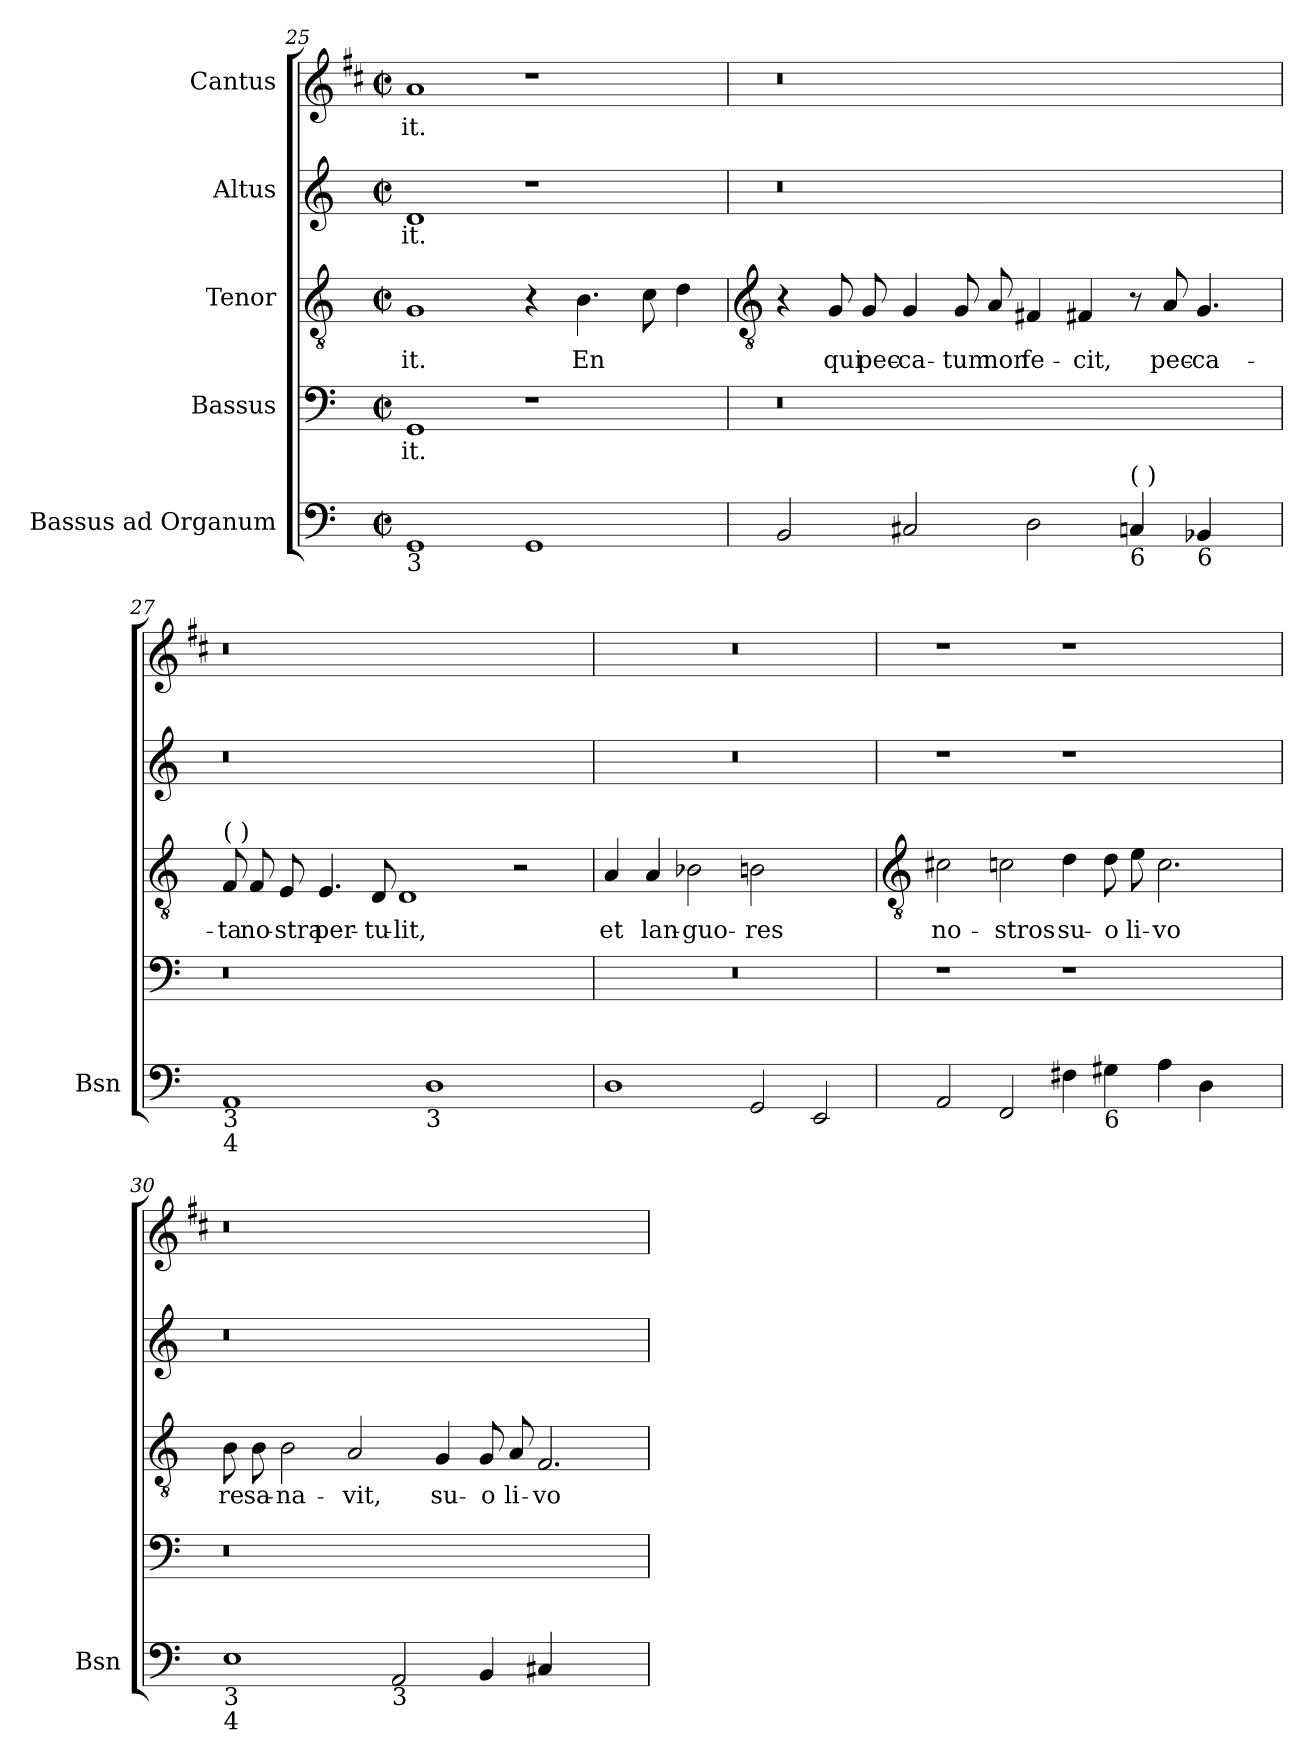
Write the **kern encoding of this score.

**kern	**kern	**text	**kern	**text	**kern	**text	**kern	**text
*part5	*part4	*part4	*part3	*part3	*part2	*part2	*part1	*part1
*staff5	*staff4	*staff4	*staff3	*staff3	*staff2	*staff2	*staff1	*staff1
*I"Bassus ad Organum	*I"Bassus	*	*I"Tenor	*	*I"Altus	*	*I"Cantus	*
*I'Bsn	*	*	*	*	*	*	*	*
*clefF4	*clefF4	*	*clefGv2	*	*clefG2	*	*clefG2	*
*	*	*	*	*	*	*	*ITrd1c2	*
*k[]	*k[]	*	*k[]	*	*k[]	*	*k[]	*
*C:	*C:	*	*C:	*	*C:	*	*C:	*
*M4/2	*M4/2	*	*M4/2	*	*M4/2	*	*M4/2	*
*met(c|)	*met(c|)	*	*met(c|)	*	*met(c|)	*	*met(c|)	*
=25	=25	=25	=25	=25	=25	=25	=25	=25
!LO:TX:b:t=3	!	!	!	!	!	!	!	!
!	!	!LO:LY:b	!	!LO:LY:b	!	!LO:LY:b	!	!LO:LY:b
1GG	1GG	-it.	1G	-it.	1d	-it.	1g	-it.
1GG	1r	.	4r	.	1r	.	1r	.
!	!	!	!	!LO:LY:b	!	!	!	!
.	.	.	4.B	En	.	.	.	.
.	.	.	8c	.	.	.	.	.
.	.	.	4d	.	.	.	.	.
!!LO:LB:g=z
=26	=26	=26	=26	=26	=26	=26	=26	=26
*	*	*	*clefGv2	*	*	*	*	*
2BB	0r	.	4r	.	0r	.	0r	.
!	!	!	!	!LO:LY:b	!	!	!	!
.	.	.	8G	qui	.	.	.	.
!	!	!	!	!LO:LY:b	!	!	!	!
.	.	.	8G	pec-	.	.	.	.
!	!	!	!	!LO:LY:b	!	!	!	!
2C#X	.	.	4G	-ca-	.	.	.	.
!	!	!	!	!LO:LY:b	!	!	!	!
.	.	.	8G	-tum	.	.	.	.
!	!	!	!	!LO:LY:b	!	!	!	!
.	.	.	8A	non	.	.	.	.
!	!	!	!	!LO:LY:b	!	!	!	!
2D	.	.	4F#X	fe-	.	.	.	.
!	!	!	!	!LO:LY:b	!	!	!	!
.	.	.	4F#X	-cit,	.	.	.	.
!LO:TX:a:t=(  )	!	!	!	!	!	!	!	!
!LO:TX:b:t=6	!	!	!	!	!	!	!	!
4C	.	.	8r	.	.	.	.	.
!	!	!	!	!LO:LY:b	!	!	!	!
.	.	.	8A	pec-	.	.	.	.
!LO:TX:b:t=6	!	!	!	!	!	!	!	!
!	!	!	!	!LO:LY:b	!	!	!	!
4BB-X	.	.	4.G	-ca-	.	.	.	.
8ryy	8ryy	.	.	.	8ryy	.	8ryy	.
=27	=27	=27	=27	=27	=27	=27	=27	=27
!	!	!	!LO:TX:a:t=(  )	!	!	!	!	!
!LO:TX:b:t=3	!	!	!	!	!	!	!	!
!LO:TX:b:t=4	!	!	!	!	!	!	!	!
!	!	!	!	!LO:LY:b	!	!	!	!
1AA	0r	.	8F	-ta	0r	.	0r	.
!	!	!	!	!LO:LY:b	!	!	!	!
.	.	.	8F	no-	.	.	.	.
!	!	!	!	!LO:LY:b	!	!	!	!
.	.	.	8E	-stra	.	.	.	.
!	!	!	!	!LO:LY:b	!	!	!	!
.	.	.	4.E	per-	.	.	.	.
!	!	!	!	!LO:LY:b	!	!	!	!
.	.	.	8D	-tu-	.	.	.	.
!	!	!	!	!LO:LY:b	!	!	!	!
.	.	.	1D	-lit,	.	.	.	.
!LO:TX:b:t=3	!	!	!	!	!	!	!	!
1D	.	.	.	.	.	.	.	.
.	.	.	2r	.	.	.	.	.
4.ryy	4.ryy	.	.	.	4.ryy	.	4.ryy	.
=28	=28	=28	=28	=28	=28	=28	=28	=28
!	!	!	!	!LO:LY:b	!	!	!	!
1D	0r	.	4A	et	0r	.	0r	.
!	!	!	!	!LO:LY:b	!	!	!	!
.	.	.	4A	lan-	.	.	.	.
!	!	!	!	!LO:LY:b	!	!	!	!
.	.	.	2B-X	-guo-	.	.	.	.
!	!	!	!	!LO:LY:b	!	!	!	!
2GG	.	.	2Bn	-res	.	.	.	.
2EE	.	.	2ryy	.	.	.	.	.
!!LO:LB:g=z
=29	=29	=29	=29	=29	=29	=29	=29	=29
*	*	*	*clefGv2	*	*	*	*	*
!	!	!	!	!LO:LY:b	!	!	!	!
2AA	1r	.	2c#X	no-	1r	.	1r	.
!	!	!	!	!LO:LY:b	!	!	!	!
2FF	.	.	2cn	-stros	.	.	.	.
!	!	!	!	!LO:LY:b	!	!	!	!
4F#X	1r	.	4d	su-	1r	.	1r	.
!LO:TX:b:t=6	!	!	!	!	!	!	!	!
!	!	!	!	!LO:LY:b	!	!	!	!
4G#X	.	.	8d	-o	.	.	.	.
!	!	!	!	!LO:LY:b	!	!	!	!
.	.	.	8e	li-	.	.	.	.
!	!	!	!	!LO:LY:b	!	!	!	!
4A	.	.	2.c	-vo	.	.	.	.
4D	.	.	.	.	.	.	.	.
4ryy	4ryy	.	.	.	4ryy	.	4ryy	.
=30	=30	=30	=30	=30	=30	=30	=30	=30
!LO:TX:b:t=3	!	!	!	!	!	!	!	!
!LO:TX:b:t=4	!	!	!	!	!	!	!	!
!	!	!	!	!LO:LY:b	!	!	!	!
1E	0r	.	8B	re	0r	.	0r	.
!	!	!	!	!LO:LY:b	!	!	!	!
.	.	.	8B	sa-	.	.	.	.
!	!	!	!	!LO:LY:b	!	!	!	!
.	.	.	2B	-na-	.	.	.	.
!	!	!	!	!LO:LY:b	!	!	!	!
.	.	.	2A	-vit,	.	.	.	.
!LO:TX:b:t=3	!	!	!	!	!	!	!	!
2AA	.	.	.	.	.	.	.	.
!	!	!	!	!LO:LY:b	!	!	!	!
.	.	.	4G	su-	.	.	.	.
!	!	!	!	!LO:LY:b	!	!	!	!
4BB	.	.	8G	-o	.	.	.	.
!	!	!	!	!LO:LY:b	!	!	!	!
.	.	.	8A	li-	.	.	.	.
!	!	!	!	!LO:LY:b	!	!	!	!
4C#X	.	.	2.F	-vo-	.	.	.	.
2ryy	2ryy	.	.	.	2ryy	.	2ryy	.
=	=	=	=	=	=	=	=	=
*-	*-	*-	*-	*-	*-	*-	*-	*-
